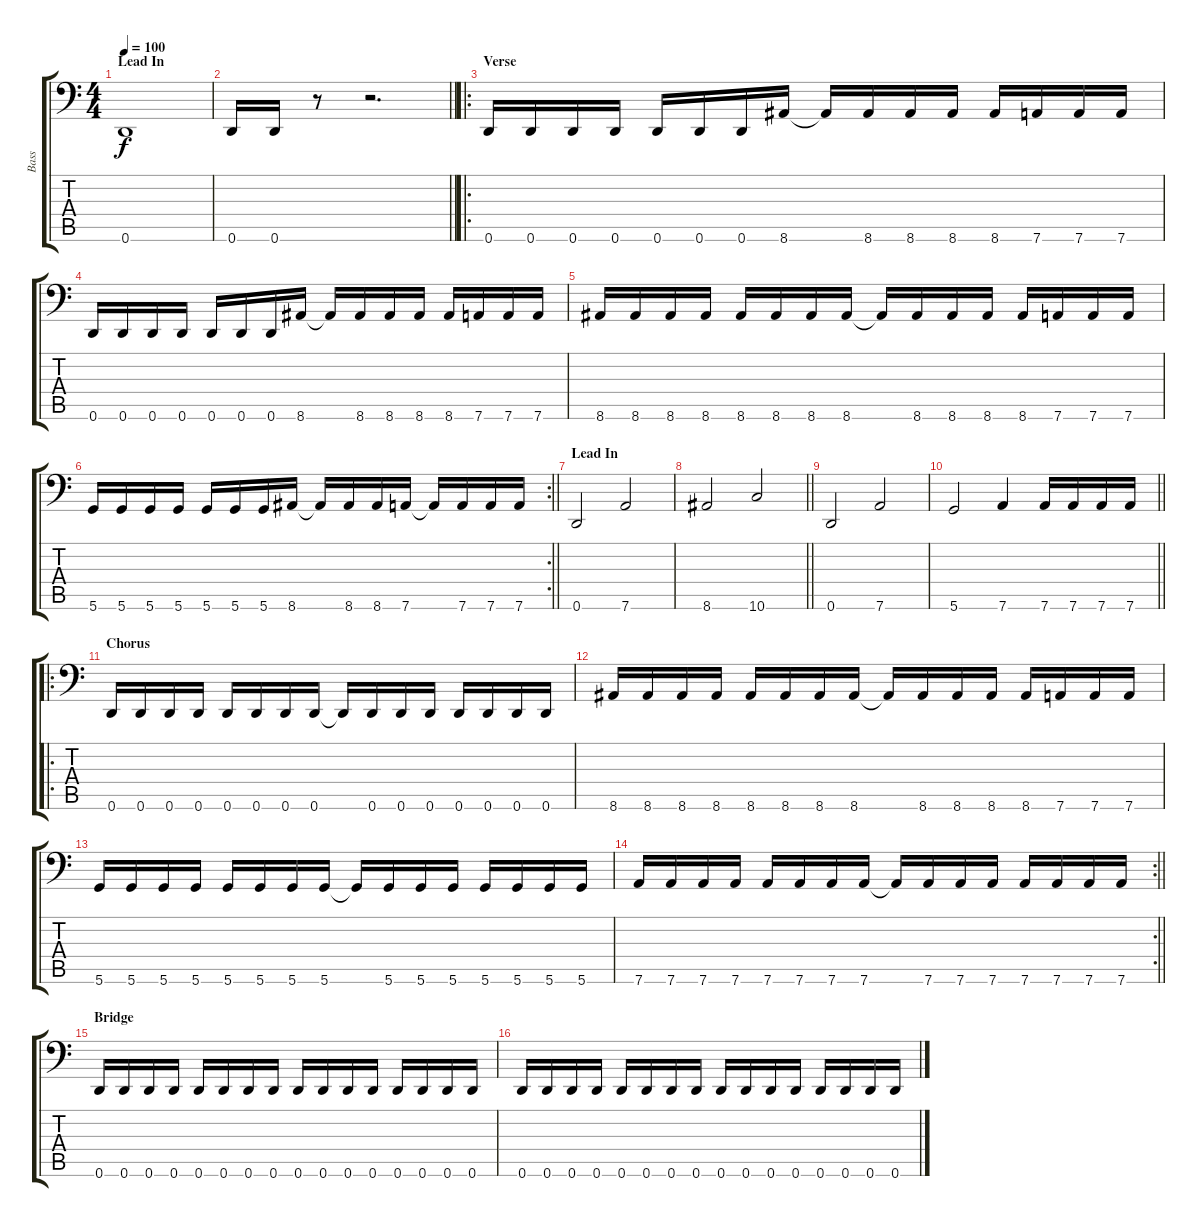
\track ("Bass" "Bass") {instrument electricbasspick}
\staff {score tabs}
\tuning (E3 B2 G2 D2 A1 D1) {hide}
\ts (4 4)
\section ("" "Lead In")
\tempo 100
\clef f4
\ks c
0.6.1{dy f} |
\barLineRight lightlight
0.6.16 0.6.16 r.8 r.2{d} |
\ro
\section ("" "Verse")
0.6.16 0.6.16 0.6.16 0.6.16 0.6.16 0.6.16 0.6.16 8.6.16 8.6{t}.16 8.6.16 8.6.16 8.6.16 8.6.16 7.6.16 7.6.16 7.6.16 |
0.6.16 0.6.16 0.6.16 0.6.16 0.6.16 0.6.16 0.6.16 8.6.16 8.6{t}.16 8.6.16 8.6.16 8.6.16 8.6.16 7.6.16 7.6.16 7.6.16 |
8.6.16 8.6.16 8.6.16 8.6.16 8.6.16 8.6.16 8.6.16 8.6.16 8.6{t}.16 8.6.16 8.6.16 8.6.16 8.6.16 7.6.16 7.6.16 7.6.16 |
\rc 2
\barLineRight lightlight
5.6.16 5.6.16 5.6.16 5.6.16 5.6.16 5.6.16 5.6.16 8.6.16 8.6{t}.16 8.6.16 8.6.16 7.6.16 7.6{t}.16 7.6.16 7.6.16 7.6.16 |
\section ("" "Lead In")
0.6.2 7.6.2 |
\barLineRight lightlight
8.6.2 10.6.2 |
0.6.2 7.6.2 |
\barLineRight lightlight
5.6.2 7.6.4 7.6.16 7.6.16 7.6.16 7.6.16 |
\ro
\section ("" "Chorus")
0.6.16 0.6.16 0.6.16 0.6.16 0.6.16 0.6.16 0.6.16 0.6.16 0.6{t}.16 0.6.16 0.6.16 0.6.16 0.6.16 0.6.16 0.6.16 0.6.16 |
8.6.16 8.6.16 8.6.16 8.6.16 8.6.16 8.6.16 8.6.16 8.6.16 8.6{t}.16 8.6.16 8.6.16 8.6.16 8.6.16 7.6.16 7.6.16 7.6.16 |
5.6.16 5.6.16 5.6.16 5.6.16 5.6.16 5.6.16 5.6.16 5.6.16 5.6{t}.16 5.6.16 5.6.16 5.6.16 5.6.16 5.6.16 5.6.16 5.6.16 |
\rc 2
\barLineRight lightlight
7.6.16 7.6.16 7.6.16 7.6.16 7.6.16 7.6.16 7.6.16 7.6.16 7.6{t}.16 7.6.16 7.6.16 7.6.16 7.6.16 7.6.16 7.6.16 7.6.16 |
\section ("" "Bridge")
0.6.16 0.6.16 0.6.16 0.6.16 0.6.16 0.6.16 0.6.16 0.6.16 0.6.16 0.6.16 0.6.16 0.6.16 0.6.16 0.6.16 0.6.16 0.6.16 |
0.6.16 0.6.16 0.6.16 0.6.16 0.6.16 0.6.16 0.6.16 0.6.16 0.6.16 0.6.16 0.6.16 0.6.16 0.6.16 0.6.16 0.6.16 0.6.16
